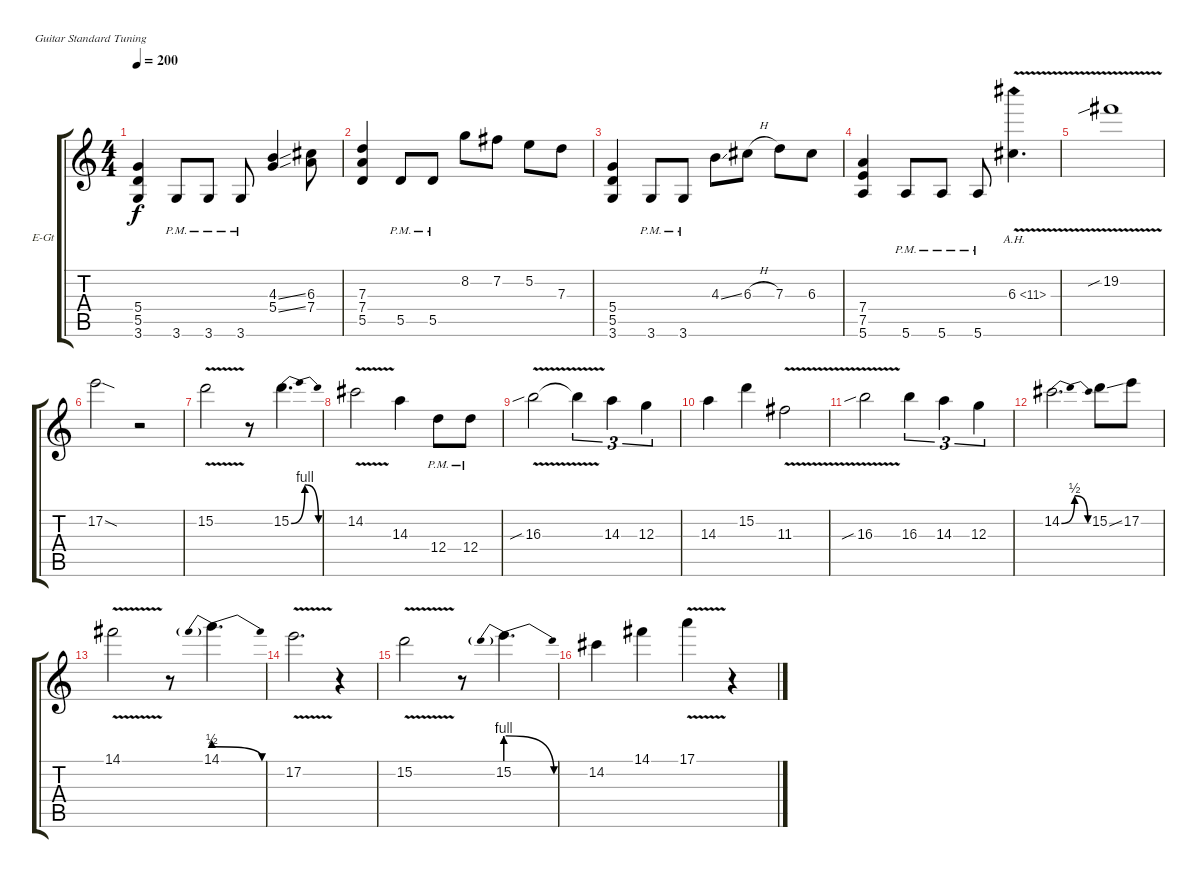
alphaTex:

\bracketExtendMode groupsimilarinstruments
\firstSystemTrackNameOrientation horizontal
\otherSystemsTrackNameOrientation horizontal
\track ("Guitarra Solist." "E-Gt") {instrument overdrivenguitar}
\staff {score tabs}
\tuning (E4 B3 G3 D3 A2 E2)
\ts (4 4)
\tempo 200
\clef g2
\ks c
(5.4 5.5 3.6).4{dy f} 3.6{pm}.8 3.6{pm}.8 3.6{pm}.8 (4.3{ss} 5.4{ss}).4 (6.3 7.4).8 |
(7.3 7.4 5.5).4 5.5{pm}.8 5.5{pm}.8 8.2.8 7.2.8 5.2.8 7.3.8 |
(5.4 5.5 3.6).4 3.6{pm}.8 3.6{pm}.8 4.3{ss}.8 6.3{h}.8 7.3.8 6.3.8 |
(7.4 7.5 5.6).4 5.6{pm}.8 5.6{pm}.8 5.6{pm}.8 6.3{ah 5 v}.4{d} |
19.2{v sib}.1 |
17.2{sod}.2 r.2 |
15.2{v}.2 r.8 15.2{be (bendrelease 0 0 30 4 30 4 60 0)}.4{d} |
14.2{v}.2 14.3.4 12.4{pm}.8 12.4{pm}.8 |
16.3{v sib}.2 16.3{v t}.4{tu (3 2)} 14.3.4{tu (3 2)} 12.3.4{tu (3 2)} |
14.3.4 15.2.4 11.3{v}.2 |
16.3{v sib}.2 16.3.4{tu (3 2)} 14.3.4{tu (3 2)} 12.3.4{tu (3 2)} |
14.2{be (bendrelease 0 0 30 2 30 2 60 0)}.2{d} 15.2{ss}.8 17.2.8 |
14.1{v}.2 r.8 14.1{be (prebendrelease 0 2 60 0)}.4{d} |
17.2{v}.2{d} r.4 |
15.2{v}.2 r.8 15.2{be (prebendrelease 0 4 60 0)}.4{d} |
14.2.4 14.1.4 17.1{v}.4 r.4
